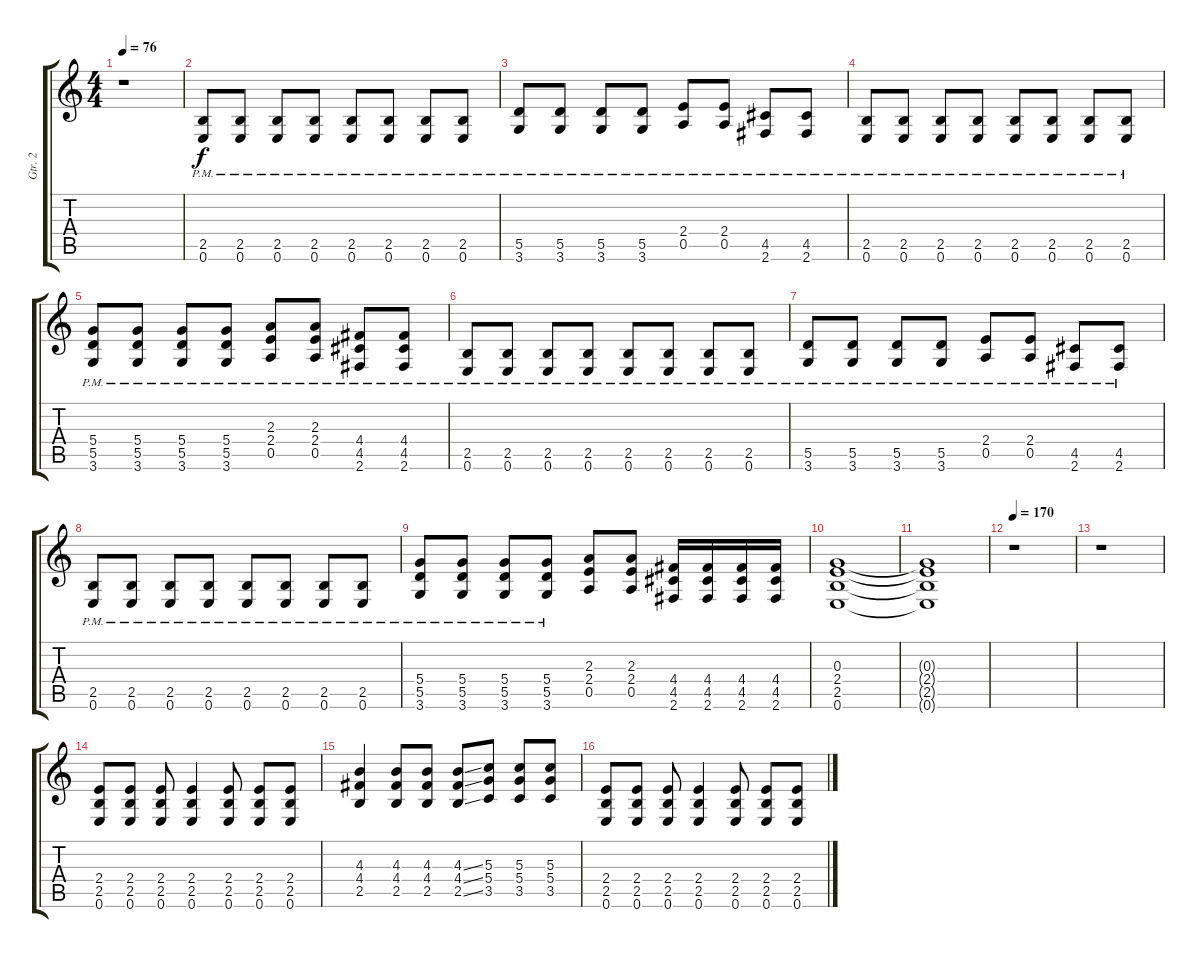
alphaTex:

\track ("Gtr. 2" "Gtr. 2") {instrument electricguitarjazz}
\staff {score tabs}
\tuning (E4 B3 G3 D3 A2 E2) {hide}
\ts (4 4)
\tempo 76
\clef g2
\ks c
r.1{dy f} |
(2.5{pm} 0.6{pm}).8 (2.5{pm} 0.6{pm}).8 (2.5{pm} 0.6{pm}).8 (2.5{pm} 0.6{pm}).8 (2.5{pm} 0.6{pm}).8 (2.5{pm} 0.6{pm}).8 (2.5{pm} 0.6{pm}).8 (2.5{pm} 0.6{pm}).8 |
(5.5{pm} 3.6{pm}).8 (5.5{pm} 3.6{pm}).8 (5.5{pm} 3.6{pm}).8 (5.5{pm} 3.6{pm}).8 (2.4{pm} 0.5{pm}).8 (2.4{pm} 0.5{pm}).8 (4.5{pm} 2.6{pm}).8 (4.5{pm} 2.6{pm}).8 |
(2.5{pm} 0.6{pm}).8 (2.5{pm} 0.6{pm}).8 (2.5{pm} 0.6{pm}).8 (2.5{pm} 0.6{pm}).8 (2.5{pm} 0.6{pm}).8 (2.5{pm} 0.6{pm}).8 (2.5{pm} 0.6{pm}).8 (2.5{pm} 0.6{pm}).8 |
(5.4{pm} 5.5{pm} 3.6{pm}).8 (5.4{pm} 5.5{pm} 3.6{pm}).8 (5.4{pm} 5.5{pm} 3.6{pm}).8 (5.4{pm} 5.5{pm} 3.6{pm}).8 (2.3{pm} 2.4{pm} 0.5{pm}).8 (2.3{pm} 2.4{pm} 0.5{pm}).8 (4.4{pm} 4.5{pm} 2.6{pm}).8 (4.4{pm} 4.5{pm} 2.6{pm}).8 |
(2.5{pm} 0.6{pm}).8 (2.5{pm} 0.6{pm}).8 (2.5{pm} 0.6{pm}).8 (2.5{pm} 0.6{pm}).8 (2.5{pm} 0.6{pm}).8 (2.5{pm} 0.6{pm}).8 (2.5{pm} 0.6{pm}).8 (2.5{pm} 0.6{pm}).8 |
(5.5{pm} 3.6{pm}).8 (5.5{pm} 3.6{pm}).8 (5.5{pm} 3.6{pm}).8 (5.5{pm} 3.6{pm}).8 (2.4{pm} 0.5{pm}).8 (2.4{pm} 0.5{pm}).8 (4.5{pm} 2.6{pm}).8 (4.5{pm} 2.6{pm}).8 |
(2.5{pm} 0.6{pm}).8 (2.5{pm} 0.6{pm}).8 (2.5{pm} 0.6{pm}).8 (2.5{pm} 0.6{pm}).8 (2.5{pm} 0.6{pm}).8 (2.5{pm} 0.6{pm}).8 (2.5{pm} 0.6{pm}).8 (2.5{pm} 0.6{pm}).8 |
(5.4 5.5{pm} 3.6{pm}).8 (5.4 5.5{pm} 3.6{pm}).8 (5.4 5.5{pm} 3.6{pm}).8 (5.4 5.5{pm} 3.6{pm}).8 (2.3 2.4 0.5).8 (2.3 2.4 0.5).8 (4.4 4.5 2.6).16 (4.4 4.5 2.6).16 (4.4 4.5 2.6).16 (4.4 4.5 2.6).16 |
(0.3 2.4 2.5 0.6).1 |
(0.3{t} 2.4{t} 2.5{t} 0.6{t}).1 |
\tempo 170
r.1{volume 14 instrument overdrivenguitar} |
r.1 |
(2.4 2.5 0.6).8 (2.4 2.5 0.6).8 (2.4 2.5 0.6).8 (2.4 2.5 0.6).4 (2.4 2.5 0.6).8 (2.4 2.5 0.6).8 (2.4 2.5 0.6).8 |
(4.3 4.4 2.5).4 (4.3 4.4 2.5).8 (4.3 4.4 2.5).8 (4.3{ss} 4.4{ss} 2.5{ss}).8 (5.3 5.4 3.5).8 (5.3 5.4 3.5).8 (5.3 5.4 3.5).8 |
(2.4 2.5 0.6).8 (2.4 2.5 0.6).8 (2.4 2.5 0.6).8 (2.4 2.5 0.6).4 (2.4 2.5 0.6).8 (2.4 2.5 0.6).8 (2.4 2.5 0.6).8
